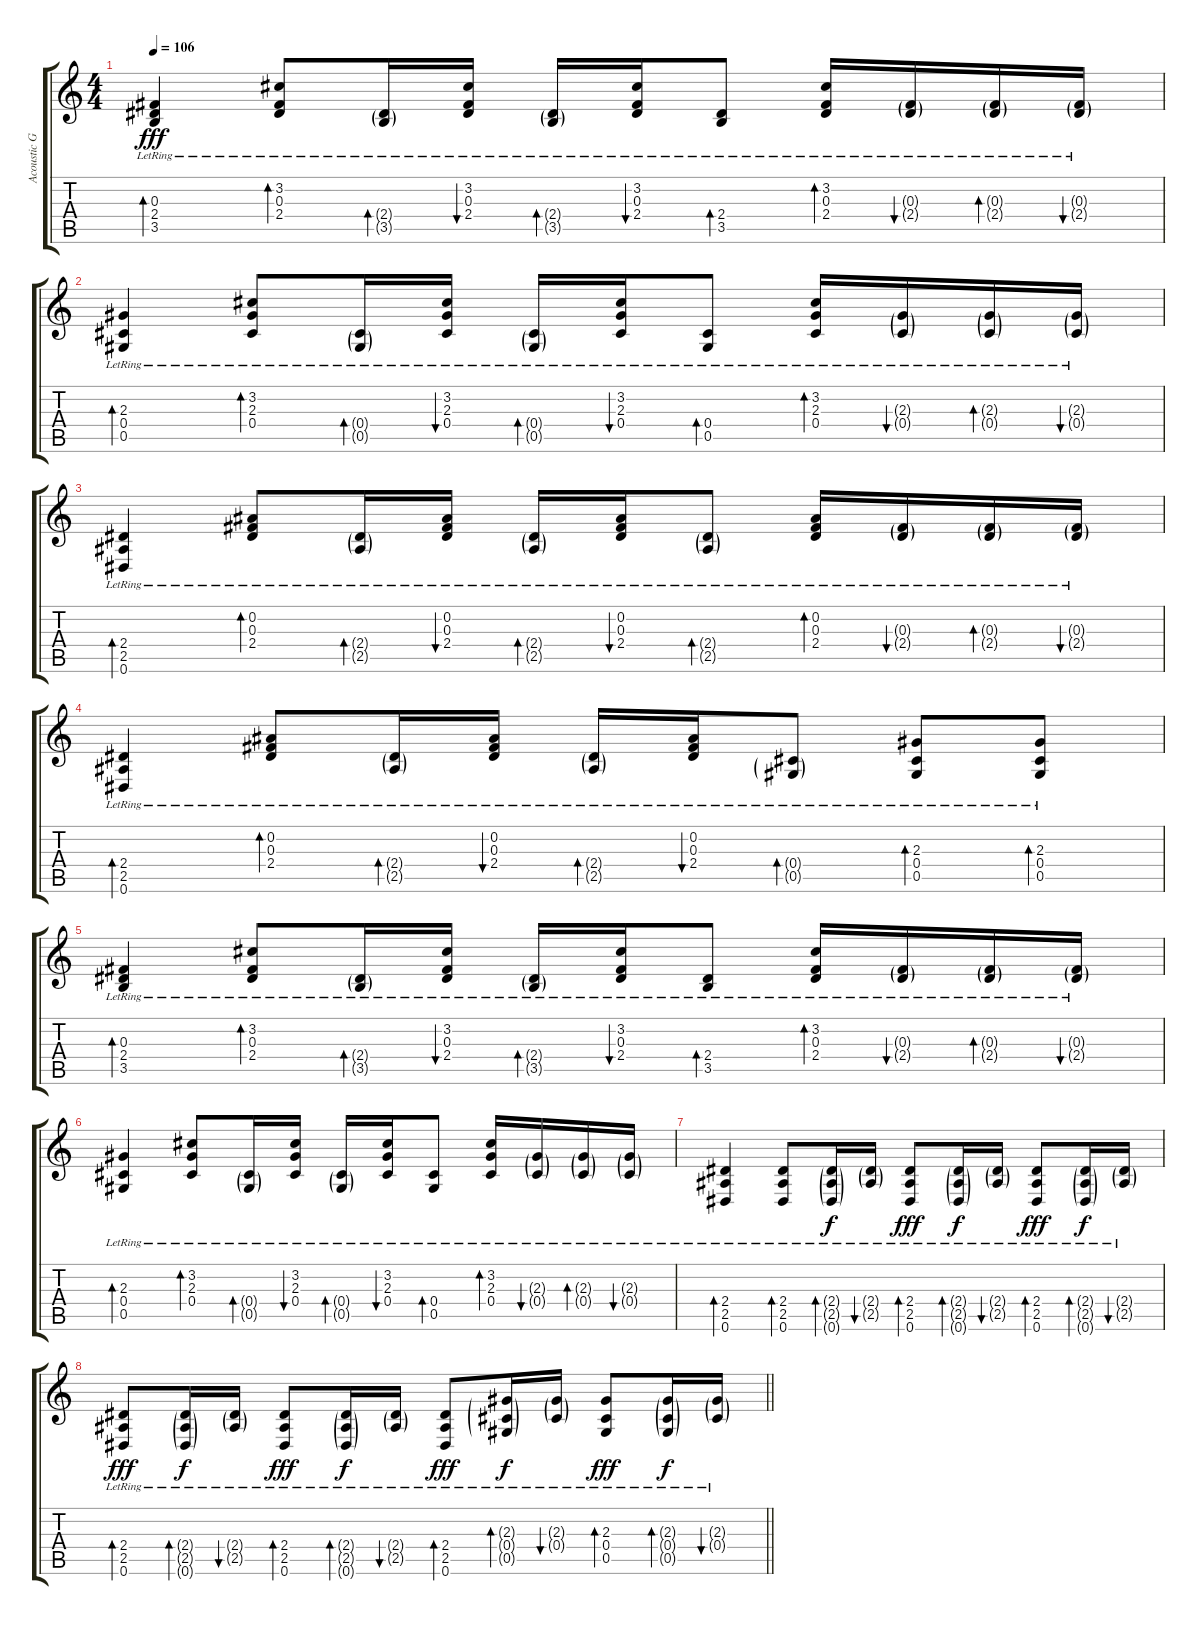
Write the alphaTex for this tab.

\track ("Acoustic Guitar C/L" "Acoustic G") {instrument acousticguitarsteel}
\staff {score tabs}
\tuning (Eb4 Bb3 Gb3 Db3 Ab2 Eb2) {hide}
\ts (4 4)
\tempo 106
\clef g2
\ks c
(0.3 2.4{lr} 3.5{lr}).4{bd 30 dy fff} (3.2{lr} 0.3{lr} 2.4{lr}).8{bd 30} (2.4{g lr} 3.5{g}).16{bd 30} (3.2{lr} 0.3{lr} 2.4{lr}).16{bu 30} (2.4{g lr} 3.5{g}).16{bd 30} (3.2{lr} 0.3{lr} 2.4{lr}).16{bu 30} (2.4{lr} 3.5{lr}).8{bd 30} (3.2{lr} 0.3{lr} 2.4{lr}).16{bd 30} (0.3{g lr} 2.4{g lr}).16{bu 30} (0.3{g lr} 2.4{g lr}).16{bd 30} (0.3{g lr} 2.4{g}).16{bu 30} |
(2.3 0.4{lr} 0.5{lr}).4{bd 30} (3.2{lr} 2.3{lr} 0.4{lr}).8{bd 30} (0.4{g lr} 0.5{g}).16{bd 30} (3.2{lr} 2.3{lr} 0.4{lr}).16{bu 30} (0.4{g lr} 0.5{g}).16{bd 30} (3.2{lr} 2.3{lr} 0.4{lr}).16{bu 30} (0.4{lr} 0.5{lr}).8{bd 30} (3.2{lr} 2.3{lr} 0.4{lr}).16{bd 30} (2.3{g lr} 0.4{g}).16{bu 30} (2.3{g lr} 0.4{g lr}).16{bd 30} (2.3{g lr} 0.4{g lr}).16{bu 30} |
(2.4{lr} 2.5{lr} 0.6{lr}).4{bd 30} (0.2{lr} 0.3{lr} 2.4{lr}).8{bd 30} (2.4{g} 2.5{g lr}).16{bd 30} (0.2{lr} 0.3{lr} 2.4{lr}).16{bu 30} (2.4{g lr} 2.5{g lr}).16{bd 30} (0.2{lr} 0.3{lr} 2.4{lr}).16{bu 30} (2.4{g lr} 2.5{g lr}).8{bd 30} (0.2{lr} 0.3{lr} 2.4{lr}).16{bd 30} (0.3{g lr} 2.4{g}).16{bu 30} (0.3{g lr} 2.4{g lr}).16{bd 30} (0.3{g lr} 2.4{g lr}).16{bu 30} |
(2.4{lr} 2.5{lr} 0.6{lr}).4{bd 30} (0.2{lr} 0.3{lr} 2.4{lr}).8{bd 30} (2.4{g lr} 2.5{g lr}).16{bd 30} (0.2{lr} 0.3{lr} 2.4{lr}).16{bu 30} (2.4{g lr} 2.5{g lr}).16{bd 30} (0.2{lr} 0.3{lr} 2.4{lr}).16{bu 30} (0.4{g lr} 0.5{g lr}).8{bd 30} (2.3{lr} 0.4{lr} 0.5{lr}).8{bd 60} (2.3 0.4{lr} 0.5{lr}).8{bd 60} |
(0.3 2.4{lr} 3.5{lr}).4{bd 30} (3.2{lr} 0.3{lr} 2.4{lr}).8{bd 30} (2.4{g lr} 3.5{g}).16{bd 30} (3.2{lr} 0.3{lr} 2.4{lr}).16{bu 30} (2.4{g lr} 3.5{g}).16{bd 30} (3.2{lr} 0.3{lr} 2.4{lr}).16{bu 30} (2.4{lr} 3.5{lr}).8{bd 30} (3.2{lr} 0.3{lr} 2.4{lr}).16{bd 30} (0.3{g lr} 2.4{g lr}).16{bu 30} (0.3{g lr} 2.4{g lr}).16{bd 30} (0.3{g lr} 2.4{g}).16{bu 30} |
(2.3 0.4{lr} 0.5{lr}).4{bd 30} (3.2{lr} 2.3{lr} 0.4{lr}).8{bd 30} (0.4{g lr} 0.5{g}).16{bd 30} (3.2{lr} 2.3{lr} 0.4{lr}).16{bu 30} (0.4{g lr} 0.5{g}).16{bd 30} (3.2{lr} 2.3{lr} 0.4{lr}).16{bu 30} (0.4{lr} 0.5{lr}).8{bd 30} (3.2{lr} 2.3{lr} 0.4{lr}).16{bd 30} (2.3{g lr} 0.4{g}).16{bu 30} (2.3{g lr} 0.4{g lr}).16{bd 30} (2.3{g lr} 0.4{g lr}).16{bu 30} |
(2.4{lr} 2.5{lr} 0.6{lr}).4{bd 30} (2.4{lr} 2.5{lr} 0.6{lr}).8{bd 60} (2.4{g lr} 2.5{g lr} 0.6{g lr}).16{bd 60 dy f} (2.4{g lr} 2.5{g lr}).16{bu 60} (2.4{lr} 2.5{lr} 0.6{lr}).8{bd 60 dy fff} (2.4{g lr} 2.5{g lr} 0.6{g lr}).16{bd 60 dy f} (2.4{g lr} 2.5{g lr}).16{bu 60} (2.4{lr} 2.5{lr} 0.6{lr}).8{bd 60 dy fff} (2.4{g lr} 2.5{g lr} 0.6{g lr}).16{bd 60 dy f} (2.4{g lr} 2.5{g lr}).16{bu 60} |
\barLineRight lightlight
(2.4{lr} 2.5{lr} 0.6{lr}).8{bd 60 dy fff} (2.4{g lr} 2.5{g lr} 0.6{g lr}).16{bd 60 dy f} (2.4{g lr} 2.5{g lr}).16{bu 60} (2.4{lr} 2.5{lr} 0.6{lr}).8{bd 60 dy fff} (2.4{g lr} 2.5{g lr} 0.6{g lr}).16{bd 60 dy f} (2.4{g lr} 2.5{g lr}).16{bu 60} (2.4{lr} 2.5{lr} 0.6{lr}).8{bd 60 dy fff} (2.3{g lr} 0.4{g lr} 0.5{g lr}).16{bd 60 dy f} (2.3{g lr} 0.4{g lr}).16{bu 60} (2.3{lr} 0.4{lr} 0.5{lr}).8{bd 60 dy fff} (2.3{g lr} 0.4{g lr} 0.5{g lr}).16{bd 60 dy f} (2.3{g lr} 0.4{g lr}).16{bu 60}
